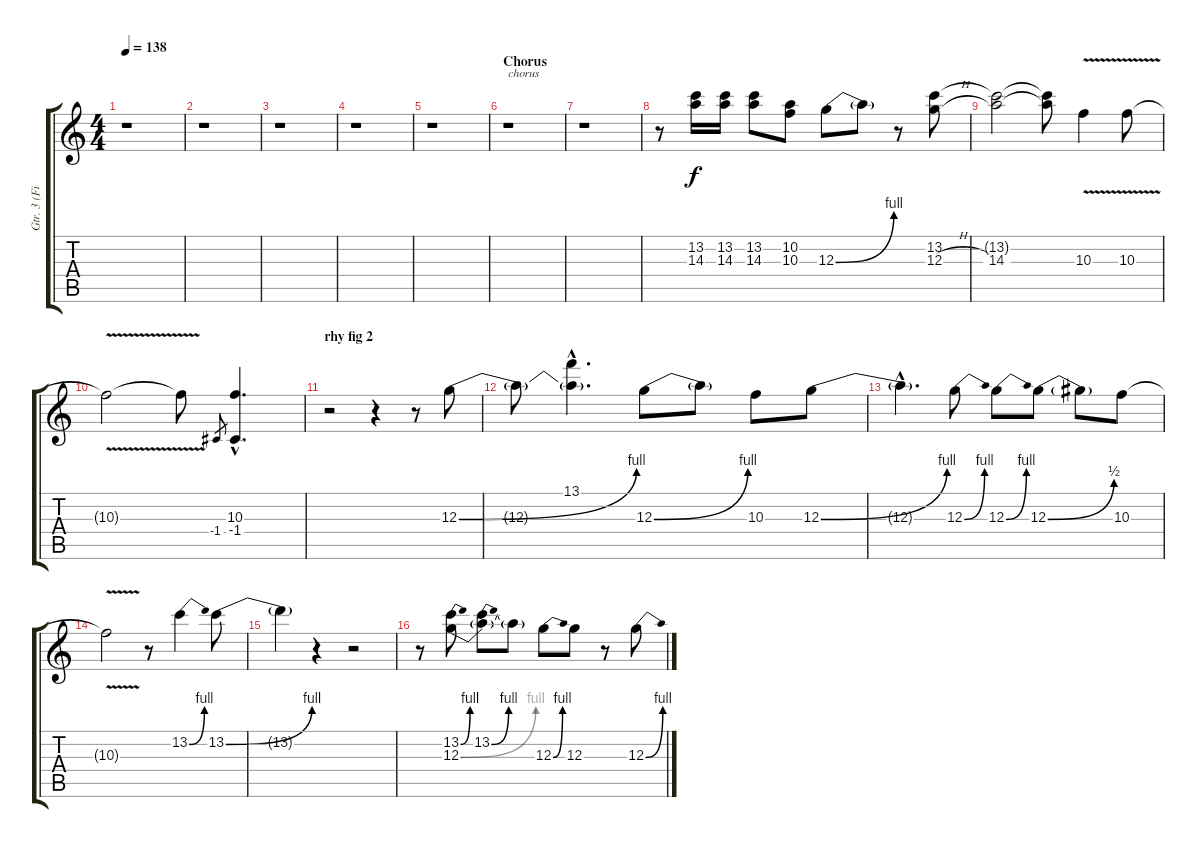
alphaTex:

\track ("Gtr. 3 (Fills)" "Gtr. 3 (Fi") {instrument electricguitarjazz}
\staff {score tabs}
\tuning (E4 B3 G3 D3 A2 E2) {hide}
\ts (4 4)
\tempo 138
\clef g2
\ks c
r.1{dy f} |
r.1 |
r.1 |
r.1 |
r.1 |
\section ("" "Chorus")
r.1{txt "chorus"} |
r.1 |
r.8 (13.2 14.3).16 (13.2 14.3).16 (13.2 14.3).8 (10.2 10.3).8 12.3{be (bend 0 0 60 4)}.8 12.3{t}.8 r.8 (13.2 12.3{h}).8 |
(13.2{t} 14.3).2 (13.2{t} 14.3{t}).8 10.3{v}.4 10.3{v}.8 |
10.3{v t}.2 10.3{v t}.8 -1.4.8{gr} (10.3{hac} -1.4{hac}).4{d} |
\section ("" "rhy fig 2")
r.2 r.4 r.8 12.3{be (bend 0 0 60 4)}.8 |
12.3{t}.8 (13.1{hac} 12.3{hac t}).4{d} 12.3{be (bend 0 0 60 4)}.8 12.3{t}.8 10.3.8 12.3{be (bend 0 0 60 4)}.8 |
12.3{hac t}.4{d} 12.3{be (bend 0 0 60 4)}.8 12.3{be (bend 0 0 60 4)}.8 12.3{be (bend 0 0 60 2)}.8 12.3{t}.8 10.3.8 |
10.3{v t}.2 r.8 13.2{be (bend 0 0 60 4)}.4 13.2{be (bend 0 0 60 4)}.8 |
13.2{t}.4 r.4 r.2 |
r.8 (13.2{be (bend 0 0 60 4)} 12.3{be (bend 0 0 60 4)}).8 (13.2{be (bend 0 0 60 4)} 12.3{t}).8 12.3{t}.8 12.3{be (bend 0 0 60 4)}.8 12.3.8 r.8 12.3{be (bend 0 0 60 4)}.8
